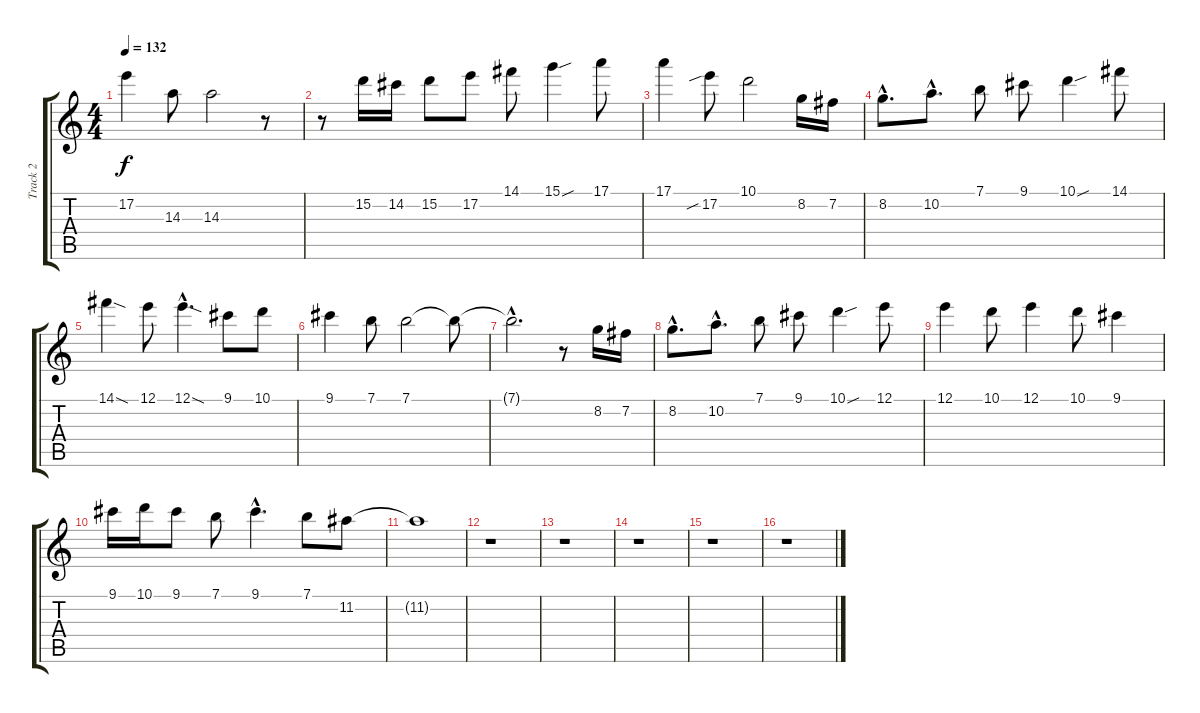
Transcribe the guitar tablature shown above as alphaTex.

\track ("Track 2" "Track 2") {instrument acousticguitarsteel}
\staff {score tabs}
\tuning (E4 B3 G3 D3 A2 E2) {hide}
\ts (4 4)
\tempo 132
\clef g2
\ks c
17.2.4{dy f} 14.3.8 14.3.2 r.8 |
r.8 15.2.16 14.2.16 15.2.8 17.2.8 14.1.8 15.1{sou}.4 17.1.8 |
17.1.4 17.2{sib}.8 10.1.2 8.2.16 7.2.16 |
8.2{hac}.8{d} 10.2{hac}.8{d} 7.1.8 9.1.8 10.1{sou}.4 14.1.8 |
14.1{sod}.4 12.1.8 12.1{sod hac}.4{d} 9.1.8 10.1.8 |
9.1.4 7.1.8 7.1.2 7.1{t}.8 |
7.1{hac t}.2{d} r.8 8.2.16 7.2.16 |
8.2{hac}.8{d} 10.2{hac}.8{d} 7.1.8 9.1.8 10.1{sou}.4 12.1.8 |
12.1.4 10.1.8 12.1.4 10.1.8 9.1.4 |
9.1.16 10.1.16 9.1.8 7.1.8 9.1{hac}.4{d} 7.1.8 11.2.8 |
11.2{t}.1 |
r.1 |
r.1 |
r.1 |
r.1 |
r.1
